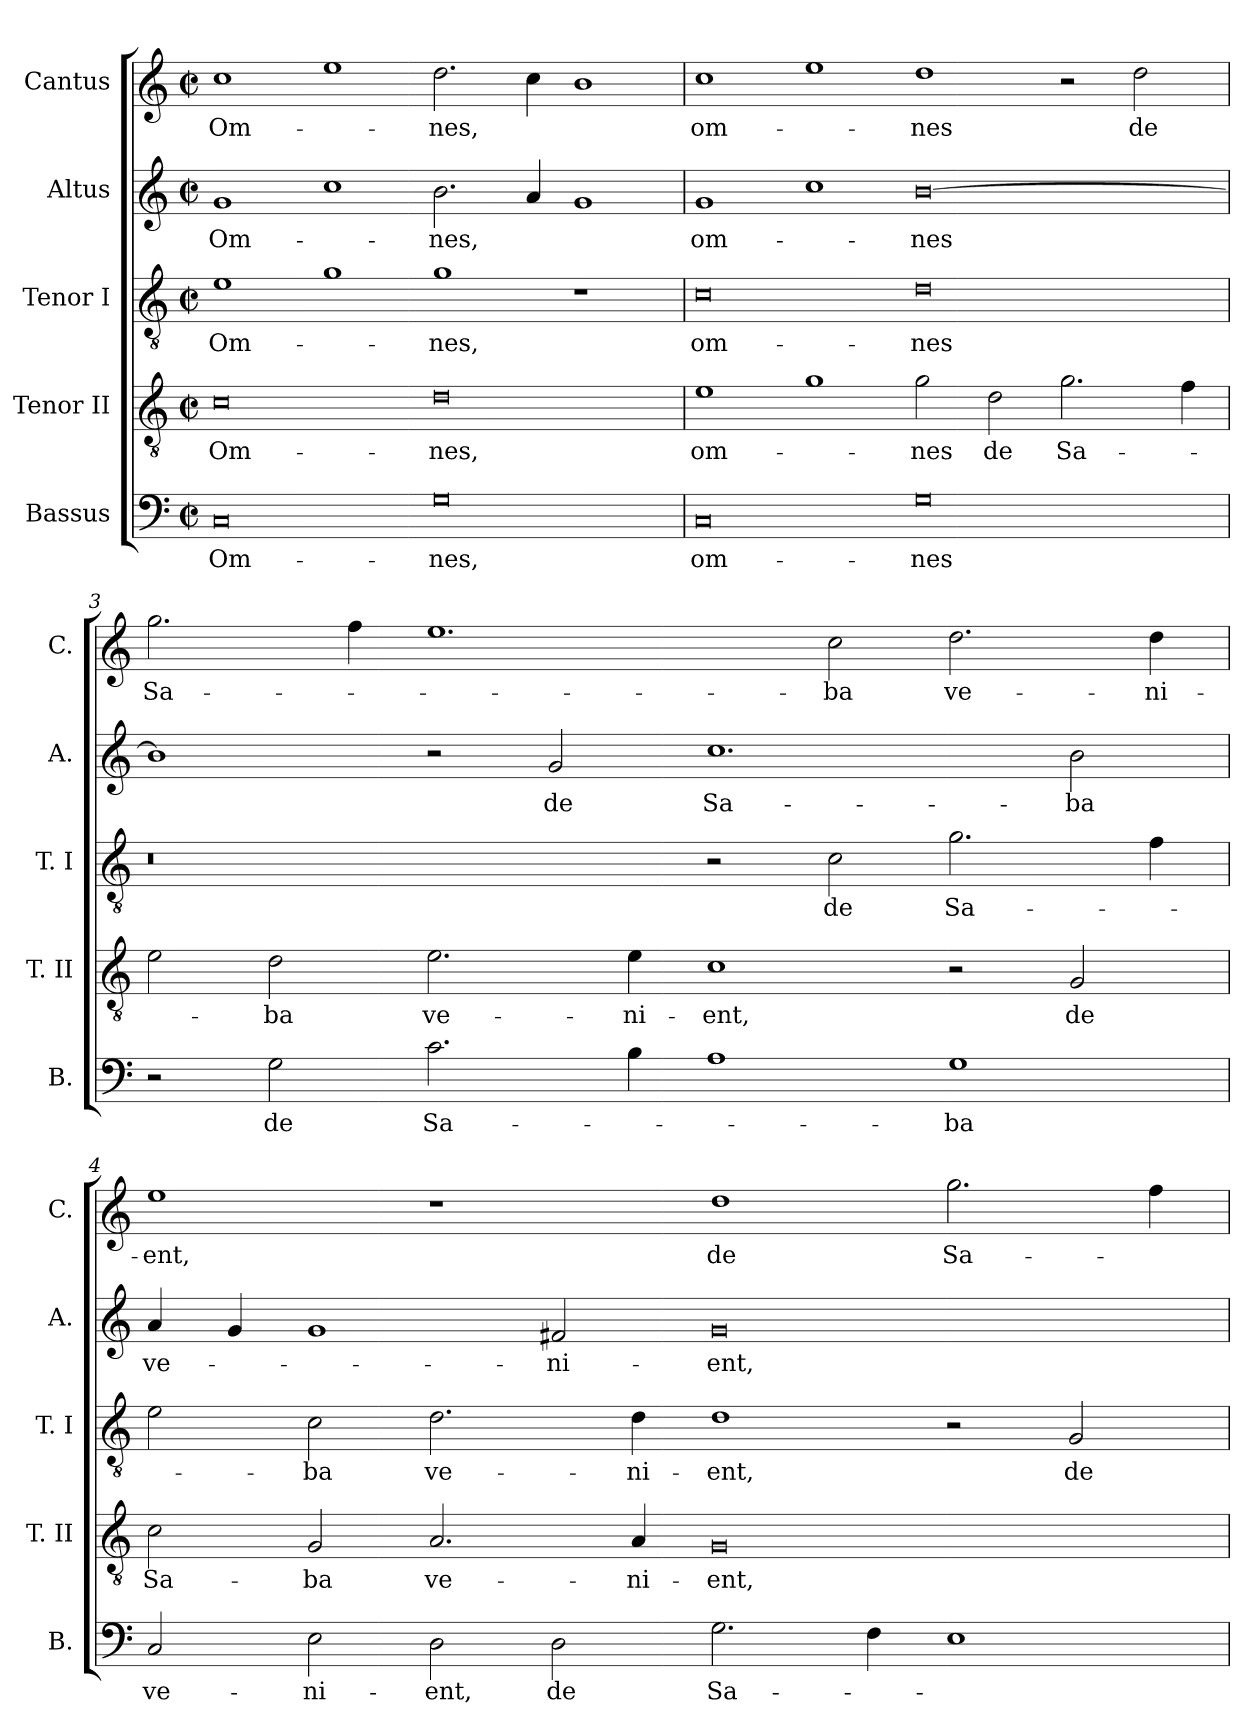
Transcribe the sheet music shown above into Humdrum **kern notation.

**kern	**text	**kern	**text	**kern	**text	**kern	**text	**kern	**text
*part5	*part5	*part4	*part4	*part3	*part3	*part2	*part2	*part1	*part1
*staff5	*staff5	*staff4	*staff4	*staff3	*staff3	*staff2	*staff2	*staff1	*staff1
*I"Bassus	*	*I"Tenor II	*	*I"Tenor I	*	*I"Altus	*	*I"Cantus	*
*I'B.	*	*I'T. II	*	*I'T. I	*	*I'A.	*	*I'C.	*
*clefF4	*	*clefGv2	*	*clefGv2	*	*clefG2	*	*clefG2	*
*k[]	*	*k[]	*	*k[]	*	*k[]	*	*k[]	*
*M4/1	*	*M4/1	*	*M4/1	*	*M4/1	*	*M4/1	*
*met(c|)	*	*met(c|)	*	*met(c|)	*	*met(c|)	*	*met(c|)	*
=1	=1	=1	=1	=1	=1	=1	=1	=1	=1
0C	Om-	0c	Om-	1e	Om-	1g	Om-	1cc	Om-
.	.	.	.	1g	.	1cc	.	1ee	.
0G	-nes,	0d	-nes,	1g	-nes,	2.b\	nes,	2.dd\	-nes,
.	.	.	.	.	.	4a/	.	4cc\	.
.	.	.	.	1r	.	1g	.	1b	.
=2	=2	=2	=2	=2	=2	=2	=2	=2	=2
0C	om-	1e	om-	0c	om-	1g	om-	1cc	om-
.	.	1g	.	.	.	1cc	.	1ee	.
0G	-nes	2g\	-nes	0d	-nes	[0b	-nes	1dd	-nes
.	.	2d\	de	.	.	.	.	.	.
.	.	2.g\	Sa-	.	.	.	.	2r	.
.	.	.	.	.	.	.	.	2dd\	de
.	.	4f\	.	.	.	.	.	.	.
=3	=3	=3	=3	=3	=3	=3	=3	=3	=3
2r	.	2e\	.	0r	.	1b]	.	2.gg\	Sa-
2G\	de	2d\	-ba	.	.	.	.	.	.
.	.	.	.	.	.	.	.	4ff\	.
2.c\	Sa-	2.e\	ve-	.	.	2r	.	1.ee	.
.	.	.	.	.	.	2g/	de	.	.
4B\	.	4e\	-ni-	.	.	.	.	.	.
1A	.	1c	-ent,	2r	.	1.cc	Sa-	.	.
.	.	.	.	2c\	de	.	.	2cc\	-ba
1G	-ba	2r	.	2.g\	Sa-	.	.	2.dd\	ve-
.	.	2G/	de	.	.	2b\	-ba	.	.
.	.	.	.	4f\	.	.	.	4dd\	-ni-
=4	=4	=4	=4	=4	=4	=4	=4	=4	=4
2C/	ve-	2c\	Sa-	2e\	.	4a/	ve-	1ee	-ent,
.	.	.	.	.	.	4g/	.	.	.
2E\	-ni-	2G/	-ba	2c\	-ba	1g	.	.	.
2D\	-ent,	2.A/	ve-	2.d\	ve-	.	.	1r	.
2D\	de	.	.	.	.	2f#X/	-ni-	.	.
.	.	4A/	-ni-	4d\	-ni-	.	.	.	.
2.G\	Sa-	0G	-ent,	1d	-ent,	0g	-ent,	1dd	de
4F\	.	.	.	.	.	.	.	.	.
1E	.	.	.	2r	.	.	.	2.gg\	Sa-
.	.	.	.	2G/	de	.	.	.	.
.	.	.	.	.	.	.	.	4ff\	.
=	=	=	=	=	=	=	=	=	=
*-	*-	*-	*-	*-	*-	*-	*-	*-	*-
